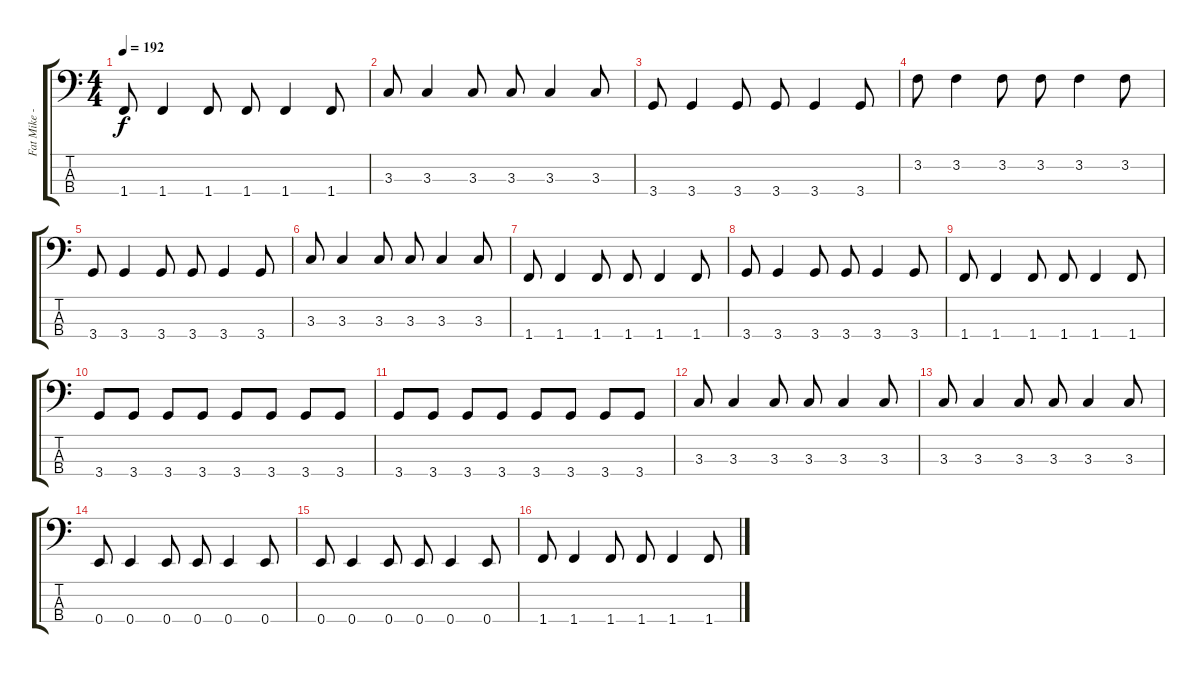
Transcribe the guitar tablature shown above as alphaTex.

\track ("Fat Mike - Bass" "Fat Mike -") {instrument electricbasspick}
\staff {score tabs}
\tuning (G2 D2 A1 E1) {hide}
\ts (4 4)
\tempo 192
\clef f4
\ks c
1.4.8{dy f} 1.4.4 1.4.8 1.4.8 1.4.4 1.4.8 |
3.3.8 3.3.4 3.3.8 3.3.8 3.3.4 3.3.8 |
3.4.8 3.4.4 3.4.8 3.4.8 3.4.4 3.4.8 |
3.2.8 3.2.4 3.2.8 3.2.8 3.2.4 3.2.8 |
3.4.8 3.4.4 3.4.8 3.4.8 3.4.4 3.4.8 |
3.3.8 3.3.4 3.3.8 3.3.8 3.3.4 3.3.8 |
1.4.8 1.4.4 1.4.8 1.4.8 1.4.4 1.4.8 |
3.4.8 3.4.4 3.4.8 3.4.8 3.4.4 3.4.8 |
1.4.8 1.4.4 1.4.8 1.4.8 1.4.4 1.4.8 |
3.4.8 3.4.8 3.4.8 3.4.8 3.4.8 3.4.8 3.4.8 3.4.8 |
3.4.8 3.4.8 3.4.8 3.4.8 3.4.8 3.4.8 3.4.8 3.4.8 |
3.3.8 3.3.4 3.3.8 3.3.8 3.3.4 3.3.8 |
3.3.8 3.3.4 3.3.8 3.3.8 3.3.4 3.3.8 |
0.4.8 0.4.4 0.4.8 0.4.8 0.4.4 0.4.8 |
0.4.8 0.4.4 0.4.8 0.4.8 0.4.4 0.4.8 |
1.4.8 1.4.4 1.4.8 1.4.8 1.4.4 1.4.8
